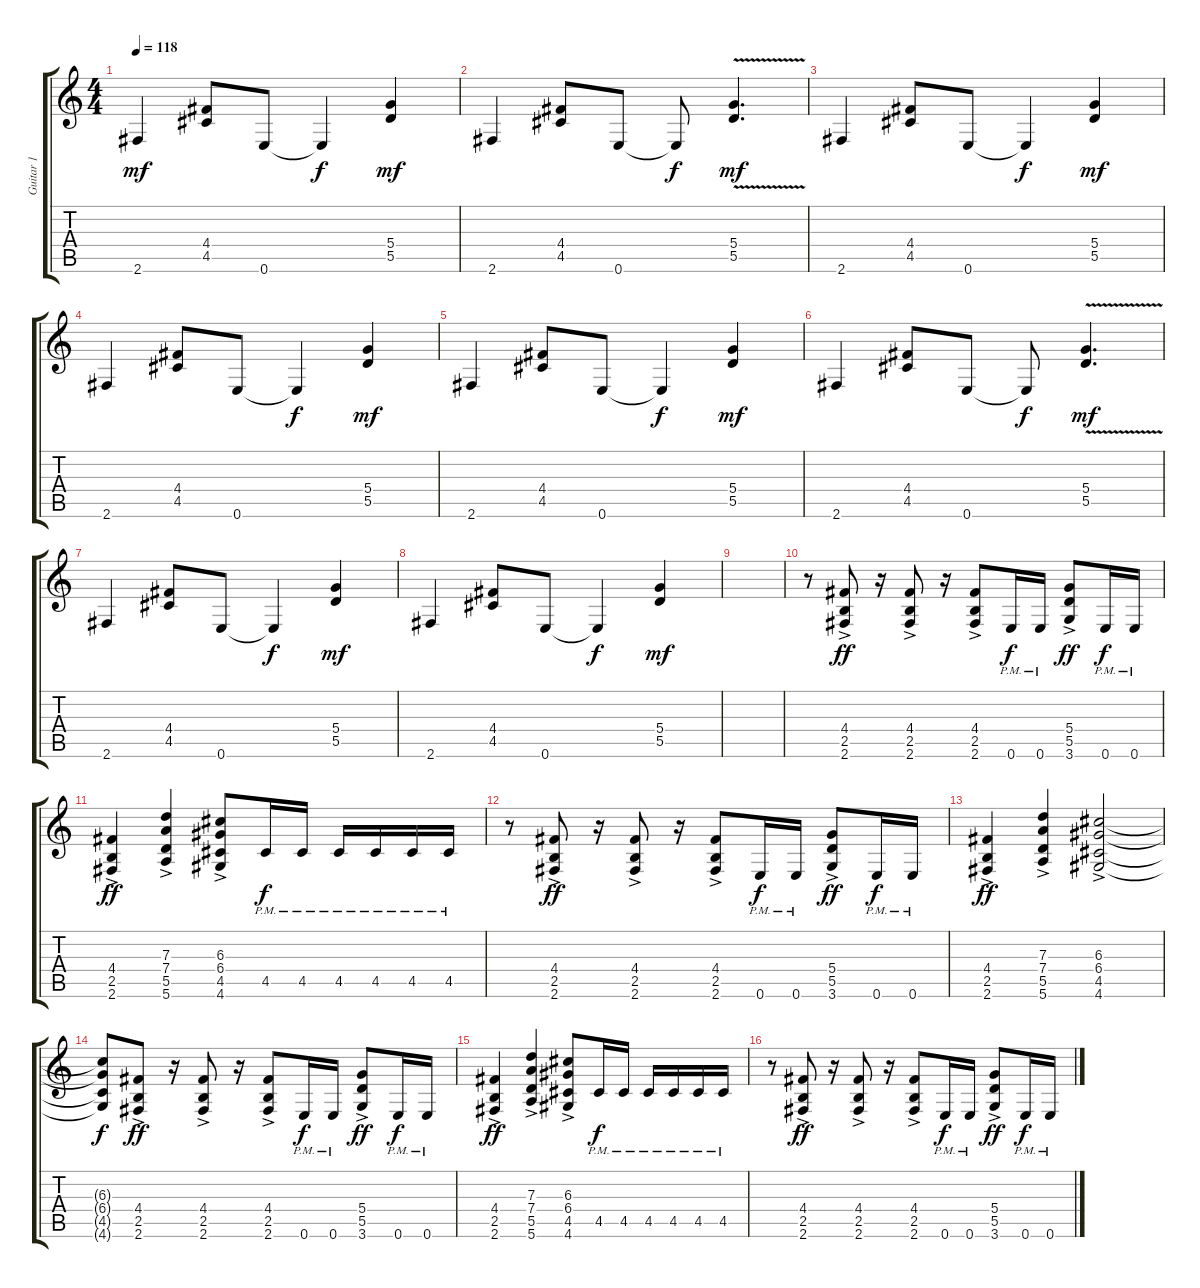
\track ("Guitar 1" "Guitar 1") {instrument distortionguitar}
\staff {score tabs}
\tuning (E4 B3 G3 D3 A2 E2) {hide}
\ts (4 4)
\tempo 118
\clef g2
\ks c
2.6.4{dy mf} (4.4 4.5).8 0.6.8 0.6{t}.4{dy f} (5.4 5.5).4{dy mf} |
2.6.4 (4.4 4.5).8 0.6.8 0.6{t}.8{dy f} (5.4{v} 5.5{v}).4{d dy mf} |
2.6.4 (4.4 4.5).8 0.6.8 0.6{t}.4{dy f} (5.4 5.5).4{dy mf} |
2.6.4 (4.4 4.5).8 0.6.8 0.6{t}.4{dy f} (5.4 5.5).4{dy mf} |
2.6.4 (4.4 4.5).8 0.6.8 0.6{t}.4{dy f} (5.4 5.5).4{dy mf} |
2.6.4 (4.4 4.5).8 0.6.8 0.6{t}.8{dy f} (5.4{v} 5.5{v}).4{d dy mf} |
2.6.4 (4.4 4.5).8 0.6.8 0.6{t}.4{dy f} (5.4 5.5).4{dy mf} |
2.6.4 (4.4 4.5).8 0.6.8 0.6{t}.4{dy f} (5.4 5.5).4{dy mf} |
|
r.8{volume 8} (4.4{ac} 2.5{ac} 2.6{ac}).8{dy ff} r.16 (4.4{ac} 2.5{ac} 2.6{ac}).8 r.16 (4.4{ac} 2.5{ac} 2.6{ac}).8 0.6{pm}.16{dy f} 0.6{pm}.16 (5.4{ac} 5.5{ac} 3.6{ac}).8{dy ff} 0.6{pm}.16{dy f} 0.6{pm}.16 |
(4.4{ac} 2.5{ac} 2.6{ac}).4{dy ff} (7.3{ac} 7.4{ac} 5.5{ac} 5.6{ac}).4 (6.3{ac} 6.4{ac} 4.5{ac} 4.6{ac}).8 4.5{pm}.16{dy f} 4.5{pm}.16 4.5{pm}.16 4.5{pm}.16 4.5{pm}.16 4.5{pm}.16 |
r.8 (4.4{ac} 2.5{ac} 2.6{ac}).8{dy ff} r.16 (4.4{ac} 2.5{ac} 2.6{ac}).8 r.16 (4.4{ac} 2.5{ac} 2.6{ac}).8 0.6{pm}.16{dy f} 0.6{pm}.16 (5.4{ac} 5.5{ac} 3.6{ac}).8{dy ff} 0.6{pm}.16{dy f} 0.6{pm}.16 |
(4.4{ac} 2.5{ac} 2.6{ac}).4{dy ff} (7.3{ac} 7.4{ac} 5.5{ac} 5.6{ac}).4 (6.3{ac} 6.4{ac} 4.5{ac} 4.6{ac}).2 |
(6.3{t} 6.4{t} 4.5{t} 4.6{t}).8{dy f} (4.4{ac} 2.5{ac} 2.6{ac}).8{dy ff} r.16 (4.4{ac} 2.5{ac} 2.6{ac}).8 r.16 (4.4{ac} 2.5{ac} 2.6{ac}).8 0.6{pm}.16{dy f} 0.6{pm}.16 (5.4{ac} 5.5{ac} 3.6{ac}).8{dy ff} 0.6{pm}.16{dy f} 0.6{pm}.16 |
(4.4{ac} 2.5{ac} 2.6{ac}).4{dy ff} (7.3{ac} 7.4{ac} 5.5{ac} 5.6{ac}).4 (6.3{ac} 6.4{ac} 4.5{ac} 4.6{ac}).8 4.5{pm}.16{dy f} 4.5{pm}.16 4.5{pm}.16 4.5{pm}.16 4.5{pm}.16 4.5{pm}.16 |
r.8 (4.4{ac} 2.5{ac} 2.6{ac}).8{dy ff} r.16 (4.4{ac} 2.5{ac} 2.6{ac}).8 r.16 (4.4{ac} 2.5{ac} 2.6{ac}).8 0.6{pm}.16{dy f} 0.6{pm}.16 (5.4{ac} 5.5{ac} 3.6{ac}).8{dy ff} 0.6{pm}.16{dy f} 0.6{pm}.16
